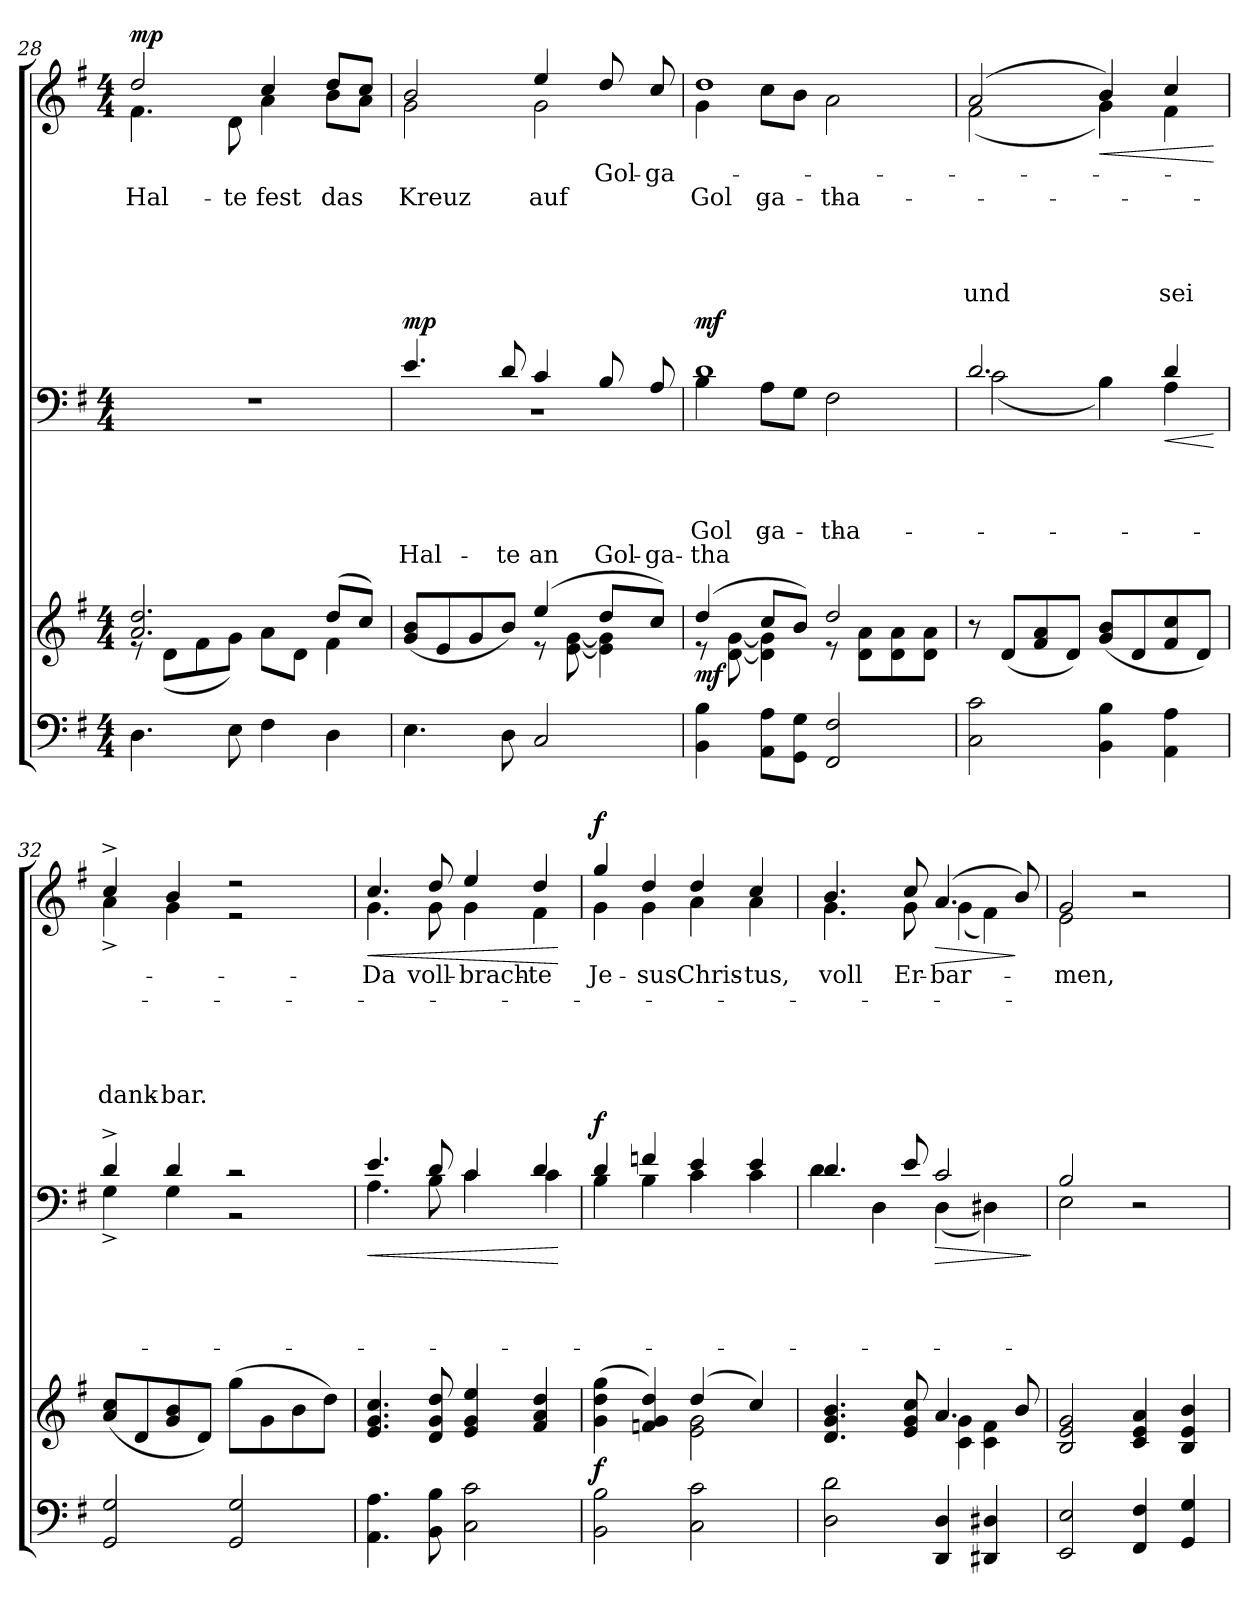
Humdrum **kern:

**kern	**kern	**dynam	**kern	**text	**text	**text	**text	**text	**dynam	**kern	**text	**text	**text	**text	**text	**text	**dynam
*part3	*part3	*part3	*part2	*part2	*part2	*part2	*part2	*part2	*part2	*part1	*part1	*part1	*part1	*part1	*part1	*part1	*part1
*staff4	*staff3	*staff3/4	*staff2	*staff2	*staff2	*staff2	*staff2	*staff2	*staff2	*staff1	*staff1	*staff1	*staff1	*staff1	*staff1	*staff1	*staff1
*clefF4	*clefG2	*	*clefF4	*	*	*	*	*	*	*clefG2	*	*	*	*	*	*	*
*k[f#]	*k[f#]	*	*k[f#]	*	*	*	*	*	*	*k[f#]	*	*	*	*	*	*	*
*e:	*e:	*	*e:	*	*	*	*	*	*	*e:	*	*	*	*	*	*	*
*M4/4	*M4/4	*	*M4/4	*	*	*	*	*	*	*M4/4	*	*	*	*	*	*	*
=28	=28	=28	=28	=28	=28	=28	=28	=28	=28	=28	=28	=28	=28	=28	=28	=28	=28
*	*^	*	*	*	*	*	*	*	*	*	*	*	*	*	*	*	*
!	!	!	!	!	!	!	!	!	!	!	!	!LO:LY:a	!	!	!	!	!	!
*	*	*	*	*	*	*	*	*	*	*	*^	*	*	*	*	*	*	*
!	!	!	!	!	!	!	!	!	!	!	!	!	!	!LO:LY:b	!	!	!	!	!LO:DY:b
4.D\	2.a/ 2.dd/	8re	.	1r	.	.	.	.	.	.	2dd/	4.f#\	.	Hal-	.	.	.	.	mp
.	.	(<8d\L	.	.	.	.	.	.	.	.	.	.	.	.	.	.	.	.	.
.	.	8f#\	.	.	.	.	.	.	.	.	.	.	.	.	.	.	.	.	.
!	!	!	!	!	!	!	!	!	!	!	!	!	!	!LO:LY:b	!	!	!	!	!
8E\	.	8g\J)	.	.	.	.	.	.	.	.	.	8d\	.	-te	.	.	.	.	.
!	!	!	!	!	!	!	!	!	!	!	!	!	!LO:LY:a	!	!	!	!	!	!
!	!	!	!	!	!	!	!	!	!	!	!	!	!	!LO:LY:b	!	!	!	!	!
4F#\	.	8a\L	.	.	.	.	.	.	.	.	4cc/	4a\	.	fest	.	.	.	.	.
.	.	8d\J	.	.	.	.	.	.	.	.	.	.	.	.	.	.	.	.	.
!	!	!	!	!	!	!	!	!	!	!	!	!	!LO:LY:a	!	!	!	!	!	!
!	!	!	!	!	!	!	!	!	!	!	!	!	!	!LO:LY:b	!	!	!	!	!
4D\	(>8dd/L	4f#\	.	.	.	.	.	.	.	.	8dd/L	8b\L	.	das	.	.	.	.	.
.	8cc/J)	.	.	.	.	.	.	.	.	.	8cc/J	8a\J	.	.	.	.	.	.	.
!!LO:PB:g=z	!!
=29	=29	=29	=29	=29	=29	=29	=29	=29	=29	=29	=29	=29	=29	=29	=29	=29	=29	=29	=29
!	!	!	!	!	!	!	!	!	!LO:LY:a	!	!	!	!LO:LY:a	!	!	!	!	!	!
*	*	*	*	*^	*	*	*	*	*	*	*	*	*	*	*	*	*	*	*
!	!	!	!	!	!	!	!	!	!	!	!LO:DY:a	!	!	!	!LO:LY:b	!	!	!	!	!
4.E\	(<8g/ 8b/L	2ryy	.	4.e/	1r	.	.	.	.	Hal-	mp	2b/	2g\	.	Kreuz	.	.	.	.	.
.	8e/	.	.	.	.	.	.	.	.	.	.	.	.	.	.	.	.	.	.	.
.	8g/	.	.	.	.	.	.	.	.	.	.	.	.	.	.	.	.	.	.	.
!	!	!	!	!	!	!	!	!	!	!LO:LY:a	!	!	!	!	!	!	!	!	!	!
8D\	8b/J)	.	.	8d/	.	.	.	.	.	-te	.	.	.	.	.	.	.	.	.	.
!	!	!	!	!	!	!	!	!	!	!LO:LY:a	!	!	!	!LO:LY:a	!	!	!	!	!	!
!	!	!	!	!	!	!	!	!	!	!	!	!	!	!	!LO:LY:b	!	!	!	!	!
2C/	(4ee/	8re	.	4c/	.	.	.	.	.	an	.	4ee/	2g\	.	auf	.	.	.	.	.
.	.	[8e\ [8g\	.	.	.	.	.	.	.	.	.	.	.	.	.	.	.	.	.	.
!	!	!	!	!	!	!	!	!	!	!LO:LY:a	!	!	!	!LO:LY:a	!	!	!	!	!	!
.	8dd/L	4e\] 4g\]	.	8B/	.	.	.	.	.	Gol-	.	8dd/	.	Gol-	.	.	.	.	.	.
!	!	!	!	!	!	!	!	!	!	!LO:LY:a	!	!	!	!LO:LY:a	!	!	!	!	!	!
.	8cc/J)	.	.	8A/	.	.	.	.	.	-ga-	.	8cc/	.	-ga-	.	.	.	.	.	.
=30	=30	=30	=30	=30	=30	=30	=30	=30	=30	=30	=30	=30	=30	=30	=30	=30	=30	=30	=30	=30
!	!	!	!	!	!	!	!	!	!	!LO:LY:a	!	!	!	!	!	!	!	!	!	!
!	!	!	!	!	!	!	!	!	!LO:LY:b	!	!	!	!	!LO:LY:a	!	!	!	!	!	!
!	!	!	!LO:DY:b	!	!	!	!	!	!	!	!LO:DY:b	!	!	!	!LO:LY:b	!	!	!	!	!
4BB\ 4B\	(>4dd/	8re	mf	1d	4B\	.	.	.	Gol-	-tha	mf	1dd	4g\	.	Gol-	.	.	.	.	.
.	.	[8d\ [8g\	.	.	.	.	.	.	.	.	.	.	.	.	.	.	.	.	.	.
!	!	!	!	!	!	!	!	!	!LO:LY:b	!	!	!	!	!	!LO:LY:b	!	!	!	!	!
8AA\ 8A\L	8cc/L	4d\] 4g\]	.	.	8A\L	.	.	.	-ga-	.	.	.	8cc\L	.	-ga-	.	.	.	.	.
8GG\ 8G\J	8b/J)	.	.	.	8G\J	.	.	.	.	.	.	.	8b\J	.	.	.	.	.	.	.
!	!	!	!	!	!	!	!	!	!LO:LY:b	!	!	!	!	!	!LO:LY:b	!	!	!	!	!
2FF#/ 2F#/	2dd/	8re	.	.	2F#\	.	.	.	-tha	.	.	.	2a\	.	-tha	.	.	.	.	.
.	.	8d\ 8a\L	.	.	.	.	.	.	.	.	.	.	.	.	.	.	.	.	.	.
.	.	8d\ 8a\	.	.	.	.	.	.	.	.	.	.	.	.	.	.	.	.	.	.
.	.	8d\ 8a\J	.	.	.	.	.	.	.	.	.	.	.	.	.	.	.	.	.	.
=31	=31	=31	=31	=31	=31	=31	=31	=31	=31	=31	=31	=31	=31	=31	=31	=31	=31	=31	=31	=31
!	!	!	!	!	!	!	!	!	!	!	!	!	!	!	!	!	!	!	!LO:LY:b	!
*	*v	*v	*	*	*	*	*	*	*	*	*	*	*	*	*	*	*	*	*	*
2C\ 2c\	8r	.	2.d/	(<2c\	.	.	.	.	.	.	(2a/	(<2f#\	.	.	.	.	.	und	.
.	(<8d/L	.	.	.	.	.	.	.	.	.	.	.	.	.	.	.	.	.	.
.	8f#/ 8a/	.	.	.	.	.	.	.	.	.	.	.	.	.	.	.	.	.	.
.	8d/J)	.	.	.	.	.	.	.	.	.	.	.	.	.	.	.	.	.	.
!	!	!	!	!	!	!	!	!	!	!	!	!	!	!	!	!	!	!	!LO:HP:b
4BB\ 4B\	(<8g/ 8b/L	.	.	4B\)	.	.	.	.	.	.	4b/)	4g\)	.	.	.	.	.	.	<
.	8d/	.	.	.	.	.	.	.	.	.	.	.	.	.	.	.	.	.	.
!	!	!	!	!	!	!	!	!	!	!LO:HP:b	!	!	!	!	!	!	!	!LO:LY:b	!
4AA\ 4A\	8f#/ 8cc/	.	4d/	4A\	.	.	.	.	.	<	4cc/	4f#\	.	.	.	.	.	sei	.
.	8d/J)	.	.	.	.	.	.	.	.	.	.	.	.	.	.	.	.	.	.
*	*	*	*v	*v	*	*	*	*	*	*	*	*	*	*	*	*	*	*	*
*	*	*	*	*	*	*	*	*	*	*v	*v	*	*	*	*	*	*	*
.	.	.	.	.	.	.	.	.	[	.	.	.	.	.	.	.	[
=32	=32	=32	=32	=32	=32	=32	=32	=32	=32	=32	=32	=32	=32	=32	=32	=32	=32
*	*	*	*^	*	*	*	*	*	*	*^	*	*	*	*	*	*	*
!	!	!	!	!	!	!	!	!	!	!	!	!	!	!	!	!	!	!LO:LY:b	!
2GG/ 2G/	(<8a/ 8cc/L	.	4d^>/	4G^>\	.	.	.	.	.	.	4cc^>/	4a^<\	.	.	.	.	.	dank-	.
.	8d/	.	.	.	.	.	.	.	.	.	.	.	.	.	.	.	.	.	.
!	!	!	!	!	!	!	!	!	!	!	!	!	!	!	!	!	!	!LO:LY:b	!
.	8g/ 8b/	.	4d/	4G\	.	.	.	.	.	.	4b/	4g\	.	.	.	.	.	-bar.	.
.	8d/J)	.	.	.	.	.	.	.	.	.	.	.	.	.	.	.	.	.	.
2GG/ 2G/	(>8gg\L	.	2r	2r	.	.	.	.	.	.	2r	2r	.	.	.	.	.	.	.
.	8g\	.	.	.	.	.	.	.	.	.	.	.	.	.	.	.	.	.	.
.	8b\	.	.	.	.	.	.	.	.	.	.	.	.	.	.	.	.	.	.
.	8dd\J)	.	.	.	.	.	.	.	.	.	.	.	.	.	.	.	.	.	.
!!LO:LB:g=z	!!
=33	=33	=33	=33	=33	=33	=33	=33	=33	=33	=33	=33	=33	=33	=33	=33	=33	=33	=33	=33
!	!	!	!	!	!	!	!	!	!	!LO:HP:b	!	!	!LO:LY:b	!	!	!	!	!	!LO:HP:b
4.AA\ 4.A\	4.e/ 4.g/ 4.cc/	.	4.e/	4.A\	.	.	.	.	.	<	4.cc/	4.g\	Da	.	.	.	.	.	<
!	!	!	!	!	!	!	!	!	!	!	!	!	!LO:LY:b	!	!	!	!	!	!
8BB\ 8B\	8d/ 8g/ 8dd/	.	8d/	8B\	.	.	.	.	.	.	8dd/	8g\	voll-	.	.	.	.	.	.
!	!	!	!	!	!	!	!	!	!	!	!	!	!LO:LY:b	!	!	!	!	!	!
2C\ 2c\	4e/ 4g/ 4ee/	.	4c/	4c\	.	.	.	.	.	.	4ee/	4g\	-brach-	.	.	.	.	.	.
!	!	!	!	!	!	!	!	!	!	!	!	!	!LO:LY:b	!	!	!	!	!	!
.	4f#/ 4a/ 4dd/	.	4d/	4c\	.	.	.	.	.	.	4dd/	4f#\	-te	.	.	.	.	.	.
*	*	*	*v	*v	*	*	*	*	*	*	*	*	*	*	*	*	*	*	*
*	*	*	*	*	*	*	*	*	*	*v	*v	*	*	*	*	*	*	*
.	.	.	.	.	.	.	.	.	[	.	.	.	.	.	.	.	[
=34	=34	=34	=34	=34	=34	=34	=34	=34	=34	=34	=34	=34	=34	=34	=34	=34	=34
*	*^	*	*^	*	*	*	*	*	*	*	*	*	*	*	*	*	*
!	!	!	!LO:DY:b	!	!	!	!	!	!	!	!LO:DY:b	!	!LO:LY:b	!	!	!	!	!	!LO:DY:a
*	*	*	*	*	*	*	*	*	*	*	*	*^	*	*	*	*	*	*	*
2BB\ 2B\	(>4g\ 4dd\ 4gg\	2ryy	f	4d/	4B\	.	.	.	.	.	f	4gg/	4g\	Je-	.	.	.	.	.	f
!	!	!	!	!	!	!	!	!	!	!	!	!	!	!LO:LY:b	!	!	!	!	!	!
.	4fn/ 4g/ 4dd/)	.	.	4fn/	4B\	.	.	.	.	.	.	4dd/	4g\	-sus	.	.	.	.	.	.
!	!	!	!	!	!	!	!	!	!	!	!	!	!	!LO:LY:b	!	!	!	!	!	!
2C\ 2c\	(4dd/	2e\ 2g\	.	4e/	4c\	.	.	.	.	.	.	4dd/	4a\	Chris-	.	.	.	.	.	.
!	!	!	!	!	!	!	!	!	!	!	!	!	!	!LO:LY:b	!	!	!	!	!	!
.	4cc/)	.	.	4e/	4c\	.	.	.	.	.	.	4cc/	4a\	-tus,	.	.	.	.	.	.
=35	=35	=35	=35	=35	=35	=35	=35	=35	=35	=35	=35	=35	=35	=35	=35	=35	=35	=35	=35	=35
!	!	!	!	!	!	!	!	!	!	!	!	!	!	!LO:LY:b	!	!	!	!	!	!
2D\ 2d\	4.d/ 4.g/ 4.b/	2ryy	.	4.d/	4d\	.	.	.	.	.	.	4.b/	4.g\	voll	.	.	.	.	.	.
.	.	.	.	.	4D\	.	.	.	.	.	.	.	.	.	.	.	.	.	.	.
!	!	!	!	!	!	!	!	!	!	!	!	!	!	!LO:LY:b	!	!	!	!	!	!
.	8e/ 8g/ 8cc/	.	.	8e/	.	.	.	.	.	.	.	8cc/	8g\	Er-	.	.	.	.	.	.
!	!	!	!	!	!	!	!	!	!	!	!LO:HP:b	!	!	!LO:LY:b	!	!	!	!	!	!LO:HP:b
4DD/ 4D/	4.a/	4c\ 4g\	.	2c/	(<4D\	.	.	.	.	.	>	(4.a/	(<4g\	-bar-	.	.	.	.	.	>
4DD#X/ 4D#X/	.	4c\ 4f#\	.	.	4D#X\)	.	.	.	.	.	.	.	4f#\)	.	.	.	.	.	.	.
.	8b/	.	.	.	.	.	.	.	.	.	.	8b/)	.	.	.	.	.	.	.	]
*	*v	*v	*	*	*	*	*	*	*	*	*	*v	*v	*	*	*	*	*	*	*
*	*	*	*v	*v	*	*	*	*	*	*	*	*	*	*	*	*	*	*
.	.	.	.	.	.	.	.	.	]	.	.	.	.	.	.	.	.
=36	=36	=36	=36	=36	=36	=36	=36	=36	=36	=36	=36	=36	=36	=36	=36	=36	=36
*	*	*	*^	*	*	*	*	*	*	*	*	*	*	*	*	*	*
!	!	!	!	!	!	!	!	!	!	!	!	!LO:LY:b	!	!	!	!	!	!
*	*	*	*	*	*	*	*	*	*	*	*^	*	*	*	*	*	*	*
2EE/ 2E/	2B/ 2e/ 2g/	.	2B/	2E\	.	.	.	.	.	.	2g/	2e\	-men,	.	.	.	.	.	.
4FF#/ 4F#/	4c/ 4e/ 4a/	.	2r	2ryy	.	.	.	.	.	.	2r	2ryy	.	.	.	.	.	.	.
4GG/ 4G/	4B/ 4e/ 4b/	.	.	.	.	.	.	.	.	.	.	.	.	.	.	.	.	.	.
*	*	*	*v	*v	*	*	*	*	*	*	*	*	*	*	*	*	*	*	*
*	*	*	*	*	*	*	*	*	*	*v	*v	*	*	*	*	*	*	*
=	=	=	=	=	=	=	=	=	=	=	=	=	=	=	=	=	=
*-	*-	*-	*-	*-	*-	*-	*-	*-	*-	*-	*-	*-	*-	*-	*-	*-	*-
